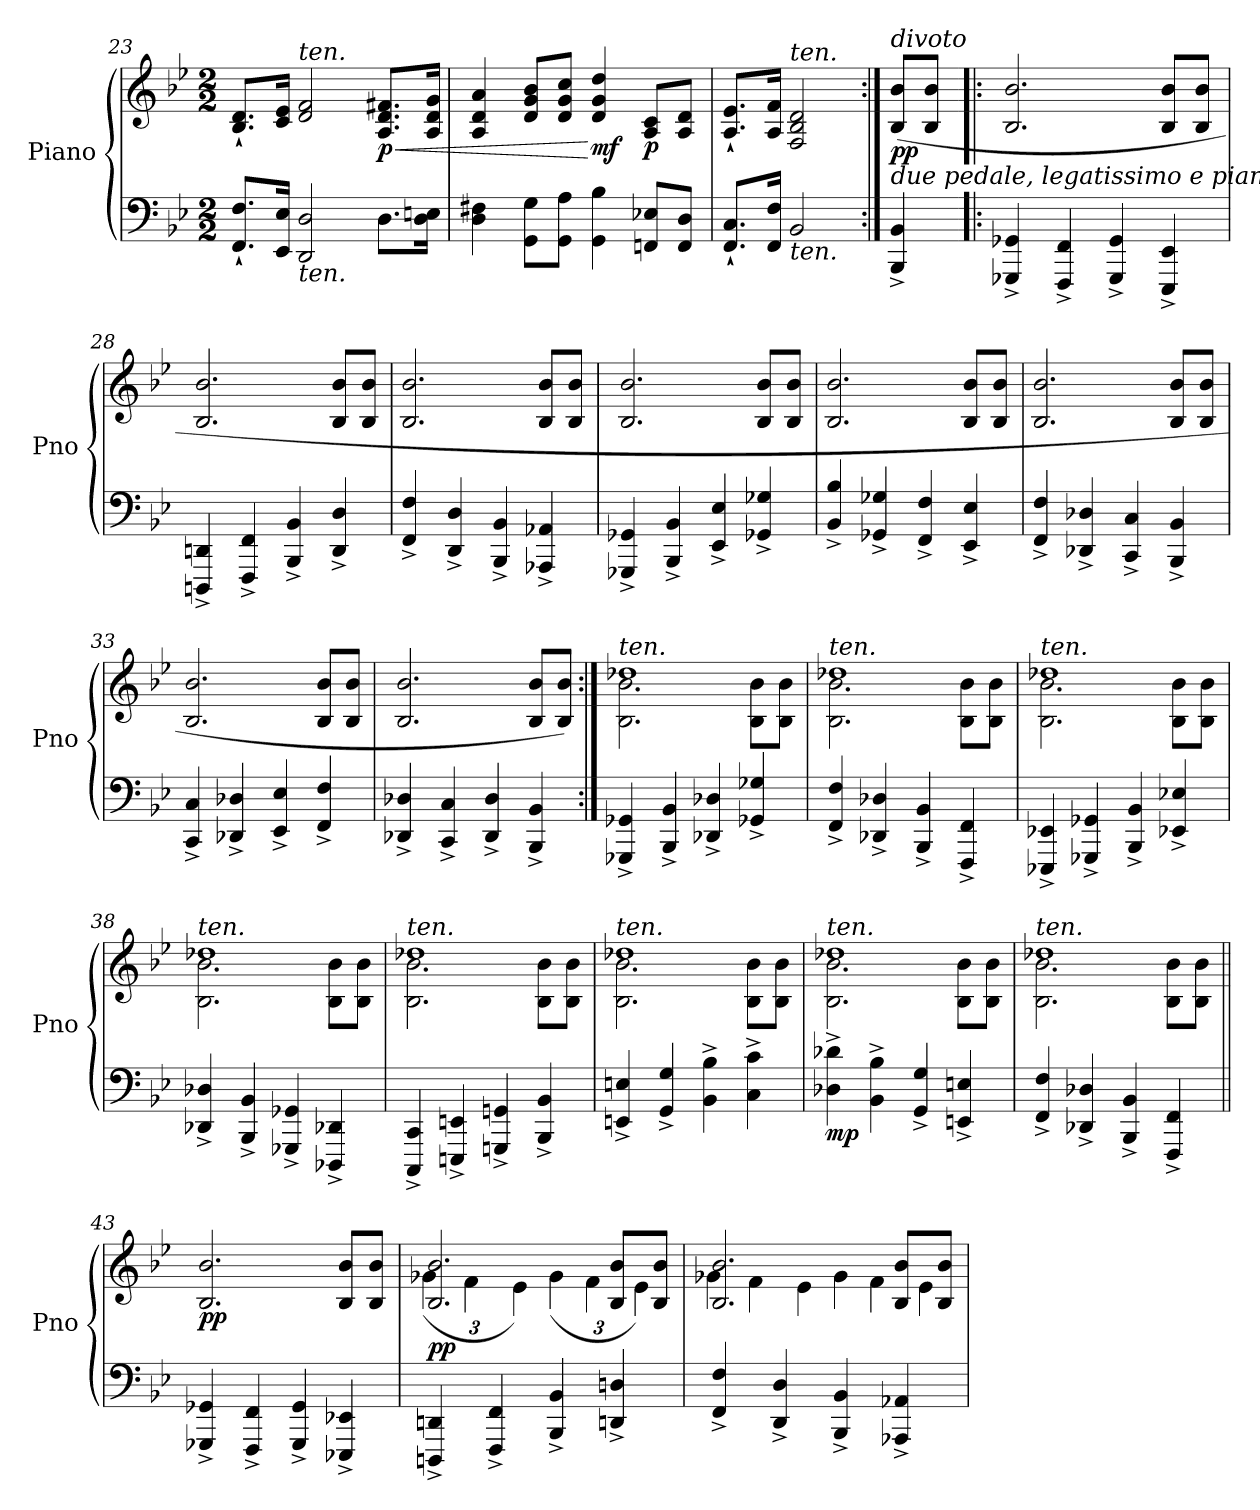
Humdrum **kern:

**kern	**kern	**dynam
*part1	*part1	*part1
*staff2	*staff1	*staff1/2
*I"Piano	*	*
*I'Pno	*	*
*clefF4	*clefG2	*
*k[b-e-]	*k[b-e-]	*
*M2/2	*M2/2	*
=23	=23	=23
8.FF/` 8.F/`L	8.B-/` 8.d/`L	.
16EE-/ 16E-/Jk	16c/ 16e-/Jk	.
!	!LO:TX:a:i:t=ten.	!
!LO:TX:b:i:t=ten.	!	!
2DD/ 2D/	2d/ 2f/	.
!	!	!LO:HP:b
!	!	!LO:DY:n=1:b
8.D\L	8.A/ 8.d/ 8.f#X/L	< p
16D\ 16En\Jk	16A/ 16d/ 16g/Jk	.
=24	=24	=24
4D\ 4F#X\	4A/ 4d/ 4a/	.
8GG\ 8G\L	8d/ 8g/ 8b-/L	.
8GG\ 8A\J	8d/ 8g/ 8cc/J	.
!	!	!LO:DY:n=1:b
4GG\ 4B-\	4d/ 4g/ 4dd/	[ mf
!	!	!LO:DY:n=2:b
8FFn/ 8E-X/L	8A/ 8c/L	p
8FF/ 8D/J	8A/ 8d/J	.
!!LO:PB:g=z
=25	=25	=25
8.FF/` 8.C/`L	8.A/` 8.e-/`L	.
16FF/ 16F/Jk	16A/ 16f/Jk	.
!	!LO:TX:a:i:t=ten.	!
!LO:TX:b:i:t=ten.	!	!
2BB-/	2F/ 2B-/ 2d/	.
=26:|!	=26:|!	=26:|!
!	!LO:TX:a:i:t=divoto	!
!	!LO:TX:b:i:t=due    pedale, legatissimo e pianissimo sempre	!
!	!	!LO:DY:b
4BBB-/^ 4BB-/^	(8B-/ 8b-/L	pp
.	8B-/ 8b-/J	.
=27!|:	=27!|:	=27!|:
4GGG-X/^ 4GG-X/^	2.B-/ 2.b-/	.
4FFF/^ 4FF/^	.	.
4GGG-/^ 4GG-/^	.	.
4EEE-/^ 4EE-/^	8B-/ 8b-/L	.
.	8B-/ 8b-/J	.
=28	=28	=28
4DDDn/^ 4DDn/^	2.B-/ 2.b-/	.
4FFF/^ 4FF/^	.	.
4BBB-/^ 4BB-/^	.	.
4DD/^ 4D/^	8B-/ 8b-/L	.
.	8B-/ 8b-/J	.
=29	=29	=29
4FF/^ 4F/^	2.B-/ 2.b-/	.
4DD/^ 4D/^	.	.
4BBB-/^ 4BB-/^	.	.
4AAA-X/^ 4AA-X/^	8B-/ 8b-/L	.
.	8B-/ 8b-/J	.
=30	=30	=30
4GGG-X/^ 4GG-X/^	2.B-/ 2.b-/	.
4BBB-/^ 4BB-/^	.	.
4EE-/^ 4E-/^	.	.
4GG-X/^ 4G-X/^	8B-/ 8b-/L	.
.	8B-/ 8b-/J	.
=31	=31	=31
4BB-/^ 4B-/^	2.B-/ 2.b-/	.
4GG-X/^ 4G-X/^	.	.
4FF/^ 4F/^	.	.
4EE-/^ 4E-/^	8B-/ 8b-/L	.
.	8B-/ 8b-/J	.
!!LO:LB:g=z
=32	=32	=32
4FF/^ 4F/^	2.B-/ 2.b-/	.
4DD-X/^ 4D-X/^	.	.
4CC/^ 4C/^	.	.
4BBB-/^ 4BB-/^	8B-/ 8b-/L	.
.	8B-/ 8b-/J	.
=33	=33	=33
4CC/^ 4C/^	2.B-/ 2.b-/	.
4DD-X/^ 4D-X/^	.	.
4EE-/^ 4E-/^	.	.
4FF/^ 4F/^	8B-/ 8b-/L	.
.	8B-/ 8b-/J	.
=34	=34	=34
4DD-X/^ 4D-X/^	2.B-/ 2.b-/	.
4CC/^ 4C/^	.	.
4DD-/^ 4D-/^	.	.
4BBB-/^ 4BB-/^	8B-/ 8b-/L	.
.	8B-/ 8b-/J)	.
=35:|!	=35:|!	=35:|!
*	*^	*
!	!LO:TX:a:i:t=ten.	!	!
4GGG-X/^ 4GG-X/^	1dd-X	2.B-\ 2.b-\	.
4BBB-/^ 4BB-/^	.	.	.
4DD-X/^ 4D-X/^	.	.	.
4GG-X/^ 4G-X/^	.	8B-\ 8b-\L	.
.	.	8B-\ 8b-\J	.
=36	=36	=36	=36
!	!LO:TX:a:i:t=ten.	!	!
4FF/^ 4F/^	1dd-X	2.B-\ 2.b-\	.
4DD-X/^ 4D-X/^	.	.	.
4BBB-/^ 4BB-/^	.	.	.
4FFF/^ 4FF/^	.	8B-\ 8b-\L	.
.	.	8B-\ 8b-\J	.
=37	=37	=37	=37
!	!LO:TX:a:i:t=ten.	!	!
4EEE-X/^ 4EE-X/^	1dd-X	2.B-\ 2.b-\	.
4GGG-X/^ 4GG-X/^	.	.	.
4BBB-/^ 4BB-/^	.	.	.
4EE-X/^ 4E-X/^	.	8B-\ 8b-\L	.
.	.	8B-\ 8b-\J	.
!!LO:LB:g=z	!!
=38	=38	=38	=38
!	!LO:TX:a:i:t=ten.	!	!
4DD-X/^ 4D-X/^	1dd-X	2.B-\ 2.b-\	.
4BBB-/^ 4BB-/^	.	.	.
4GGG-X/^ 4GG-X/^	.	.	.
4DDD-X/^ 4DD-X/^	.	8B-\ 8b-\L	.
.	.	8B-\ 8b-\J	.
=39	=39	=39	=39
!	!LO:TX:a:i:t=ten.	!	!
4CCC/^ 4CC/^	1dd-X	2.B-\ 2.b-\	.
4EEEn/^ 4EEn/^	.	.	.
4GGGn/^ 4GGn/^	.	.	.
4BBB-/^ 4BB-/^	.	8B-\ 8b-\L	.
.	.	8B-\ 8b-\J	.
=40	=40	=40	=40
!	!LO:TX:a:i:t=ten.	!	!
4EEn/^ 4En/^	1dd-X	2.B-\ 2.b-\	.
4GG/^ 4G/^	.	.	.
4BB-\^ 4B-\^	.	.	.
4C\^ 4c\^	.	8B-\ 8b-\L	.
.	.	8B-\ 8b-\J	.
=41	=41	=41	=41
!	!LO:TX:a:i:t=ten.	!	!
!	!	!	!LO:DY:b=2
4D-X\^ 4d-X\^	1dd-X	2.B-\ 2.b-\	mp
4BB-\^ 4B-\^	.	.	.
4GG/^ 4G/^	.	.	.
4EEn/^ 4En/^	.	8B-\ 8b-\L	.
.	.	8B-\ 8b-\J	.
=42	=42	=42	=42
!	!LO:TX:a:i:t=ten.	!	!
4FF/^ 4F/^	1dd-X	2.B-\ 2.b-\	.
4DD-X/^ 4D-X/^	.	.	.
4BBB-/^ 4BB-/^	.	.	.
4FFF/^ 4FF/^	.	8B-\ 8b-\L	.
.	.	8B-\ 8b-\J	.
=43||	=43||	=43||	=43||
!	!	!	!LO:DY:b
*	*v	*v	*
4GGG-X/^ 4GG-X/^	2.B-/ 2.b-/	pp
4FFF/^ 4FF/^	.	.
4GGG-/^ 4GG-/^	.	.
4EEE-X/^ 4EE-X/^	8B-/ 8b-/L	.
.	8B-/ 8b-/J	.
!!LO:LB:g=z
=44	=44	=44
*	*^	*
*	*	*Xbrackettup	*
!	!	!	!LO:DY:b
4DDDn/^ 4DDn/^	2.B-/ 2.b-/	(6g-X\	pp
.	.	6f\	.
4FFF/^ 4FF/^	.	.	.
.	.	6e-\)	.
4BBB-/^ 4BB-/^	.	(6g-\	.
.	.	6f\	.
4DDn/^ 4Dn/^	8B-/ 8b-/L	.	.
.	.	6e-\)	.
.	8B-/ 8b-/J	.	.
=45	=45	=45	=45
*	*	*Xtuplet	*
4FF/^ 4F/^	2.B-/ 2.b-/	6g-X\	.
.	.	6f\	.
4DD/^ 4D/^	.	.	.
.	.	6e-\	.
4BBB-/^ 4BB-/^	.	6g-\	.
.	.	6f\	.
4AAA-X/^ 4AA-X/^	8B-/ 8b-/L	.	.
.	.	6e-\	.
.	8B-/ 8b-/J	.	.
*	*v	*v	*
=	=	=
*-	*-	*-
